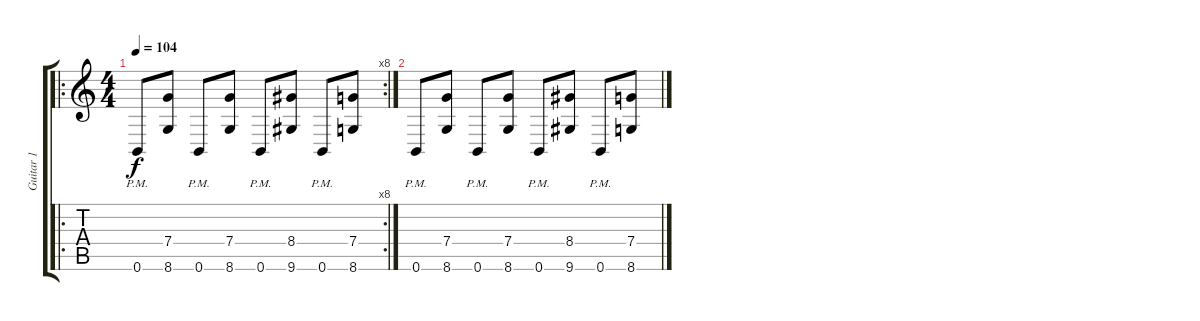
\track ("Guitar 1" "Guitar 1") {instrument distortionguitar}
\staff {score tabs}
\tuning (E4 C4 G3 C3 G2 B1) {hide}
\ro
\rc 8
\ts (4 4)
\tempo 104
\clef g2
\ks c
0.6{pm}.8{dy f} (7.4 8.6).8 0.6{pm}.8 (7.4 8.6).8 0.6{pm}.8 (8.4 9.6).8 0.6{pm}.8 (7.4 8.6).8 |
0.6{pm}.8 (7.4 8.6).8 0.6{pm}.8 (7.4 8.6).8 0.6{pm}.8 (8.4 9.6).8 0.6{pm}.8 (7.4 8.6).8
